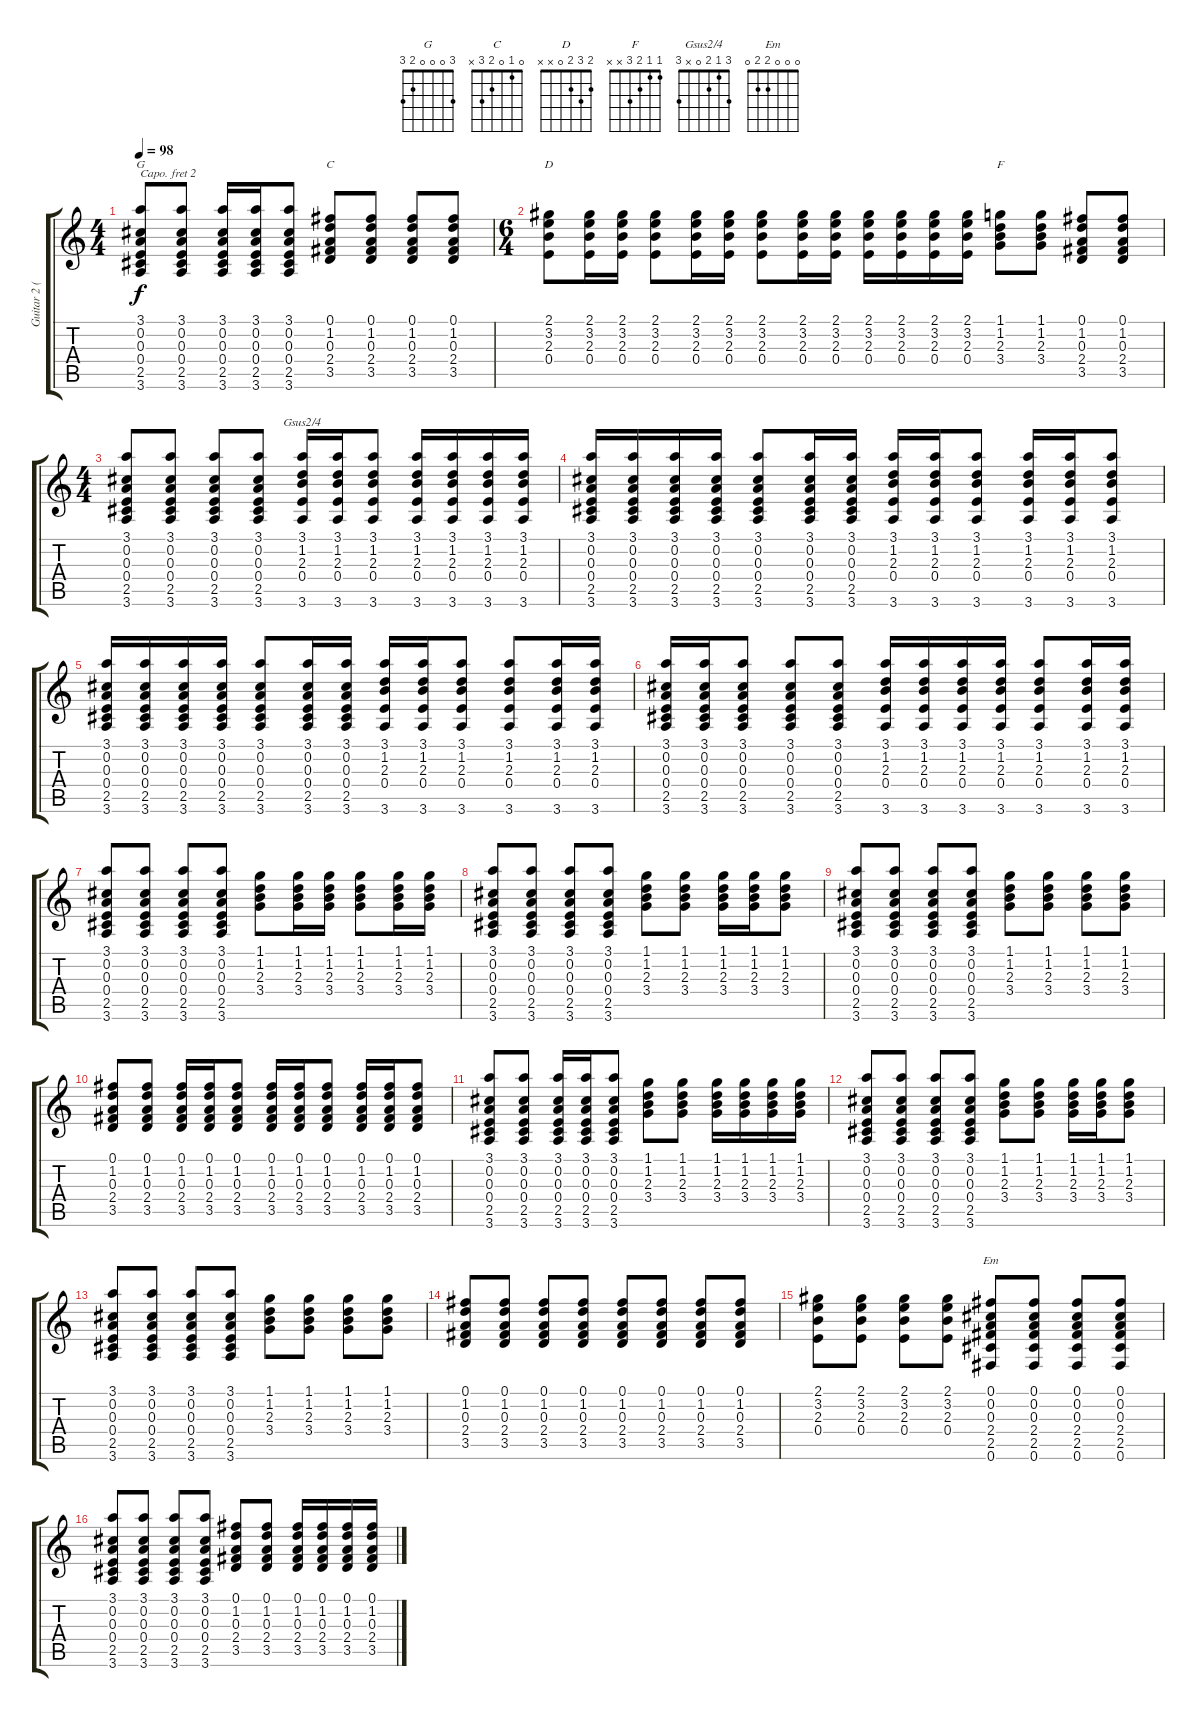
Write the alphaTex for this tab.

\track ("Guitar 2 (Capo 2nd)" "Guitar 2 (") {instrument acousticguitarsteel}
\staff {score tabs}
\capo 2
\tuning (E4 B3 G3 D3 A2 E2) {hide}
\chord ("G" 3 0 0 0 2 3)
\chord ("C" 0 1 0 2 3 x)
\chord ("D" 2 3 2 0 x x)
\chord ("F" 1 1 2 3 x x)
\chord ("Gsus2/4" 3 1 2 0 x 3)
\chord ("Em" 0 0 0 2 2 0)
\ts (4 4)
\tempo 98
\clef g2
\ks c
(3.1 0.2 0.3 0.4 2.5 3.6).8{ch "G" dy f} (3.1 0.2 0.3 0.4 2.5 3.6).8 (3.1 0.2 0.3 0.4 2.5 3.6).16 (3.1 0.2 0.3 0.4 2.5 3.6).16 (3.1 0.2 0.3 0.4 2.5 3.6).8 (0.1 1.2 0.3 2.4 3.5).8{ch "C"} (0.1 1.2 0.3 2.4 3.5).8 (0.1 1.2 0.3 2.4 3.5).8 (0.1 1.2 0.3 2.4 3.5).8 |
\ts (6 4)
(2.1 3.2 2.3 0.4).8{ch "D"} (2.1 3.2 2.3 0.4).16 (2.1 3.2 2.3 0.4).16 (2.1 3.2 2.3 0.4).8 (2.1 3.2 2.3 0.4).16 (2.1 3.2 2.3 0.4).16 (2.1 3.2 2.3 0.4).8 (2.1 3.2 2.3 0.4).16 (2.1 3.2 2.3 0.4).16 (2.1 3.2 2.3 0.4).16 (2.1 3.2 2.3 0.4).16 (2.1 3.2 2.3 0.4).16 (2.1 3.2 2.3 0.4).16 (1.1 1.2 2.3 3.4).8{ch "F"} (1.1 1.2 2.3 3.4).8 (0.1 1.2 0.3 2.4 3.5).8 (0.1 1.2 0.3 2.4 3.5).8 |
\ts (4 4)
(3.1 0.2 0.3 0.4 2.5 3.6).8 (3.1 0.2 0.3 0.4 2.5 3.6).8 (3.1 0.2 0.3 0.4 2.5 3.6).8 (3.1 0.2 0.3 0.4 2.5 3.6).8 (3.1 1.2 2.3 0.4 3.6).16{ch "Gsus2/4"} (3.1 1.2 2.3 0.4 3.6).16 (3.1 1.2 2.3 0.4 3.6).8 (3.1 1.2 2.3 0.4 3.6).16 (3.1 1.2 2.3 0.4 3.6).16 (3.1 1.2 2.3 0.4 3.6).16 (3.1 1.2 2.3 0.4 3.6).16 |
(3.1 0.2 0.3 0.4 2.5 3.6).16 (3.1 0.2 0.3 0.4 2.5 3.6).16 (3.1 0.2 0.3 0.4 2.5 3.6).16 (3.1 0.2 0.3 0.4 2.5 3.6).16 (3.1 0.2 0.3 0.4 2.5 3.6).8 (3.1 0.2 0.3 0.4 2.5 3.6).16 (3.1 0.2 0.3 0.4 2.5 3.6).16 (3.1 1.2 2.3 0.4 3.6).16 (3.1 1.2 2.3 0.4 3.6).16 (3.1 1.2 2.3 0.4 3.6).8 (3.1 1.2 2.3 0.4 3.6).16 (3.1 1.2 2.3 0.4 3.6).16 (3.1 1.2 2.3 0.4 3.6).8 |
(3.1 0.2 0.3 0.4 2.5 3.6).16 (3.1 0.2 0.3 0.4 2.5 3.6).16 (3.1 0.2 0.3 0.4 2.5 3.6).16 (3.1 0.2 0.3 0.4 2.5 3.6).16 (3.1 0.2 0.3 0.4 2.5 3.6).8 (3.1 0.2 0.3 0.4 2.5 3.6).16 (3.1 0.2 0.3 0.4 2.5 3.6).16 (3.1 1.2 2.3 0.4 3.6).16 (3.1 1.2 2.3 0.4 3.6).16 (3.1 1.2 2.3 0.4 3.6).8 (3.1 1.2 2.3 0.4 3.6).8 (3.1 1.2 2.3 0.4 3.6).16 (3.1 1.2 2.3 0.4 3.6).16 |
(3.1 0.2 0.3 0.4 2.5 3.6).16 (3.1 0.2 0.3 0.4 2.5 3.6).16 (3.1 0.2 0.3 0.4 2.5 3.6).8 (3.1 0.2 0.3 0.4 2.5 3.6).8 (3.1 0.2 0.3 0.4 2.5 3.6).8 (3.1 1.2 2.3 0.4 3.6).16 (3.1 1.2 2.3 0.4 3.6).16 (3.1 1.2 2.3 0.4 3.6).16 (3.1 1.2 2.3 0.4 3.6).16 (3.1 1.2 2.3 0.4 3.6).8 (3.1 1.2 2.3 0.4 3.6).16 (3.1 1.2 2.3 0.4 3.6).16 |
(3.1 0.2 0.3 0.4 2.5 3.6).8 (3.1 0.2 0.3 0.4 2.5 3.6).8 (3.1 0.2 0.3 0.4 2.5 3.6).8 (3.1 0.2 0.3 0.4 2.5 3.6).8 (1.1 1.2 2.3 3.4).8 (1.1 1.2 2.3 3.4).16 (1.1 1.2 2.3 3.4).16 (1.1 1.2 2.3 3.4).8 (1.1 1.2 2.3 3.4).16 (1.1 1.2 2.3 3.4).16 |
(3.1 0.2 0.3 0.4 2.5 3.6).8 (3.1 0.2 0.3 0.4 2.5 3.6).8 (3.1 0.2 0.3 0.4 2.5 3.6).8 (3.1 0.2 0.3 0.4 2.5 3.6).8 (1.1 1.2 2.3 3.4).8 (1.1 1.2 2.3 3.4).8 (1.1 1.2 2.3 3.4).16 (1.1 1.2 2.3 3.4).16 (1.1 1.2 2.3 3.4).8 |
(3.1 0.2 0.3 0.4 2.5 3.6).8 (3.1 0.2 0.3 0.4 2.5 3.6).8 (3.1 0.2 0.3 0.4 2.5 3.6).8 (3.1 0.2 0.3 0.4 2.5 3.6).8 (1.1 1.2 2.3 3.4).8 (1.1 1.2 2.3 3.4).8 (1.1 1.2 2.3 3.4).8 (1.1 1.2 2.3 3.4).8 |
(0.1 1.2 0.3 2.4 3.5).8 (0.1 1.2 0.3 2.4 3.5).8 (0.1 1.2 0.3 2.4 3.5).16 (0.1 1.2 0.3 2.4 3.5).16 (0.1 1.2 0.3 2.4 3.5).8 (0.1 1.2 0.3 2.4 3.5).16 (0.1 1.2 0.3 2.4 3.5).16 (0.1 1.2 0.3 2.4 3.5).8 (0.1 1.2 0.3 2.4 3.5).16 (0.1 1.2 0.3 2.4 3.5).16 (0.1 1.2 0.3 2.4 3.5).8 |
(3.1 0.2 0.3 0.4 2.5 3.6).8 (3.1 0.2 0.3 0.4 2.5 3.6).8 (3.1 0.2 0.3 0.4 2.5 3.6).16 (3.1 0.2 0.3 0.4 2.5 3.6).16 (3.1 0.2 0.3 0.4 2.5 3.6).8 (1.1 1.2 2.3 3.4).8 (1.1 1.2 2.3 3.4).8 (1.1 1.2 2.3 3.4).16 (1.1 1.2 2.3 3.4).16 (1.1 1.2 2.3 3.4).16 (1.1 1.2 2.3 3.4).16 |
(3.1 0.2 0.3 0.4 2.5 3.6).8 (3.1 0.2 0.3 0.4 2.5 3.6).8 (3.1 0.2 0.3 0.4 2.5 3.6).8 (3.1 0.2 0.3 0.4 2.5 3.6).8 (1.1 1.2 2.3 3.4).8 (1.1 1.2 2.3 3.4).8 (1.1 1.2 2.3 3.4).16 (1.1 1.2 2.3 3.4).16 (1.1 1.2 2.3 3.4).8 |
(3.1 0.2 0.3 0.4 2.5 3.6).8 (3.1 0.2 0.3 0.4 2.5 3.6).8 (3.1 0.2 0.3 0.4 2.5 3.6).8 (3.1 0.2 0.3 0.4 2.5 3.6).8 (1.1 1.2 2.3 3.4).8 (1.1 1.2 2.3 3.4).8 (1.1 1.2 2.3 3.4).8 (1.1 1.2 2.3 3.4).8 |
(0.1 1.2 0.3 2.4 3.5).8 (0.1 1.2 0.3 2.4 3.5).8 (0.1 1.2 0.3 2.4 3.5).8 (0.1 1.2 0.3 2.4 3.5).8 (0.1 1.2 0.3 2.4 3.5).8 (0.1 1.2 0.3 2.4 3.5).8 (0.1 1.2 0.3 2.4 3.5).8 (0.1 1.2 0.3 2.4 3.5).8 |
(2.1 3.2 2.3 0.4).8 (2.1 3.2 2.3 0.4).8 (2.1 3.2 2.3 0.4).8 (2.1 3.2 2.3 0.4).8 (0.1 0.2 0.3 2.4 2.5 0.6).8{ch "Em"} (0.1 0.2 0.3 2.4 2.5 0.6).8 (0.1 0.2 0.3 2.4 2.5 0.6).8 (0.1 0.2 0.3 2.4 2.5 0.6).8 |
(3.1 0.2 0.3 0.4 2.5 3.6).8 (3.1 0.2 0.3 0.4 2.5 3.6).8 (3.1 0.2 0.3 0.4 2.5 3.6).8 (3.1 0.2 0.3 0.4 2.5 3.6).8 (0.1 1.2 0.3 2.4 3.5).8 (0.1 1.2 0.3 2.4 3.5).8 (0.1 1.2 0.3 2.4 3.5).16 (0.1 1.2 0.3 2.4 3.5).16 (0.1 1.2 0.3 2.4 3.5).16 (0.1 1.2 0.3 2.4 3.5).16
